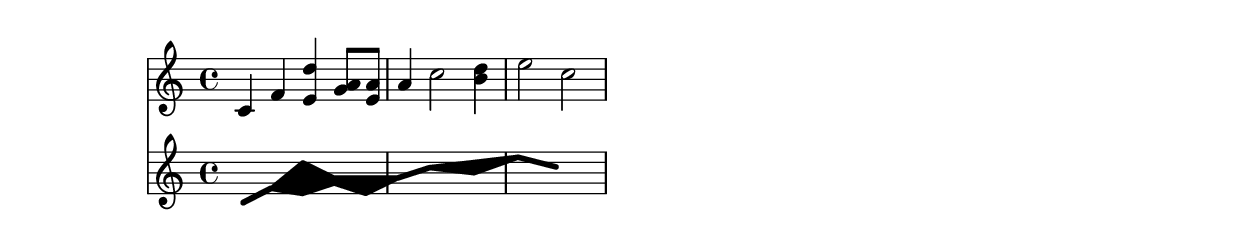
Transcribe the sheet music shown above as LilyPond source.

%% Do not edit this file; it is auto-generated from LSR http://lsr.dsi.unimi.it
%% This file is in the public domain.
\version "2.11.38"

\header {
  lsrtags = "simultaneous-notes, chords, piano-music"
 texidoc = "
Clusters are a device to denote that a complete range of notes is to be
played.
" }
% begin verbatim
\layout {
  ragged-right = ##t 
}

fragment = \relative c' {
  c4 f4 <e d'>4
  <g a>8 <e a> a4 c2 <d b>4
  e2 c2
}

<<
  \new Staff \fragment
  \new Staff \makeClusters \fragment
>>
